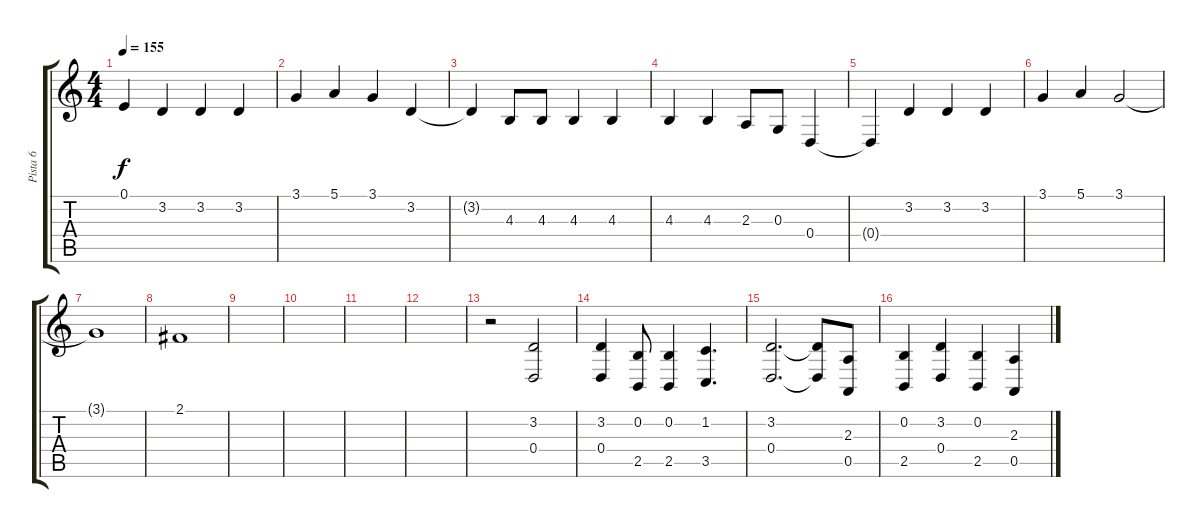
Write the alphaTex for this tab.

\track ("Pista 6" "Pista 6") {instrument electricgrandpiano}
\staff {score tabs}
\tuning (E4 B3 G3 D3 A2 E2) {hide}
\ts (4 4)
\tempo 155
\clef g2
\ks c
0.1{t}.4{dy f} 3.2.4 3.2.4 3.2.4 |
3.1.4 5.1.4 3.1.4 3.2.4 |
3.2{t}.4 4.3.8 4.3.8 4.3.4 4.3.4 |
4.3.4 4.3.4 2.3.8 0.3.8 0.4.4 |
0.4{t}.4 3.2.4 3.2.4 3.2.4 |
3.1.4 5.1.4 3.1.2 |
3.1{t}.1 |
2.1.1 |
|
|
|
|
r.2 (3.2 0.4).2 |
(3.2 0.4).4 (0.2 2.5).8 (0.2 2.5).4 (1.2 3.5).4{d} |
(3.2 0.4).2{d} (3.2{t} 0.4{t}).8 (2.3 0.5).8 |
(0.2 2.5).4 (3.2 0.4).4 (0.2 2.5).4 (2.3 0.5).4
